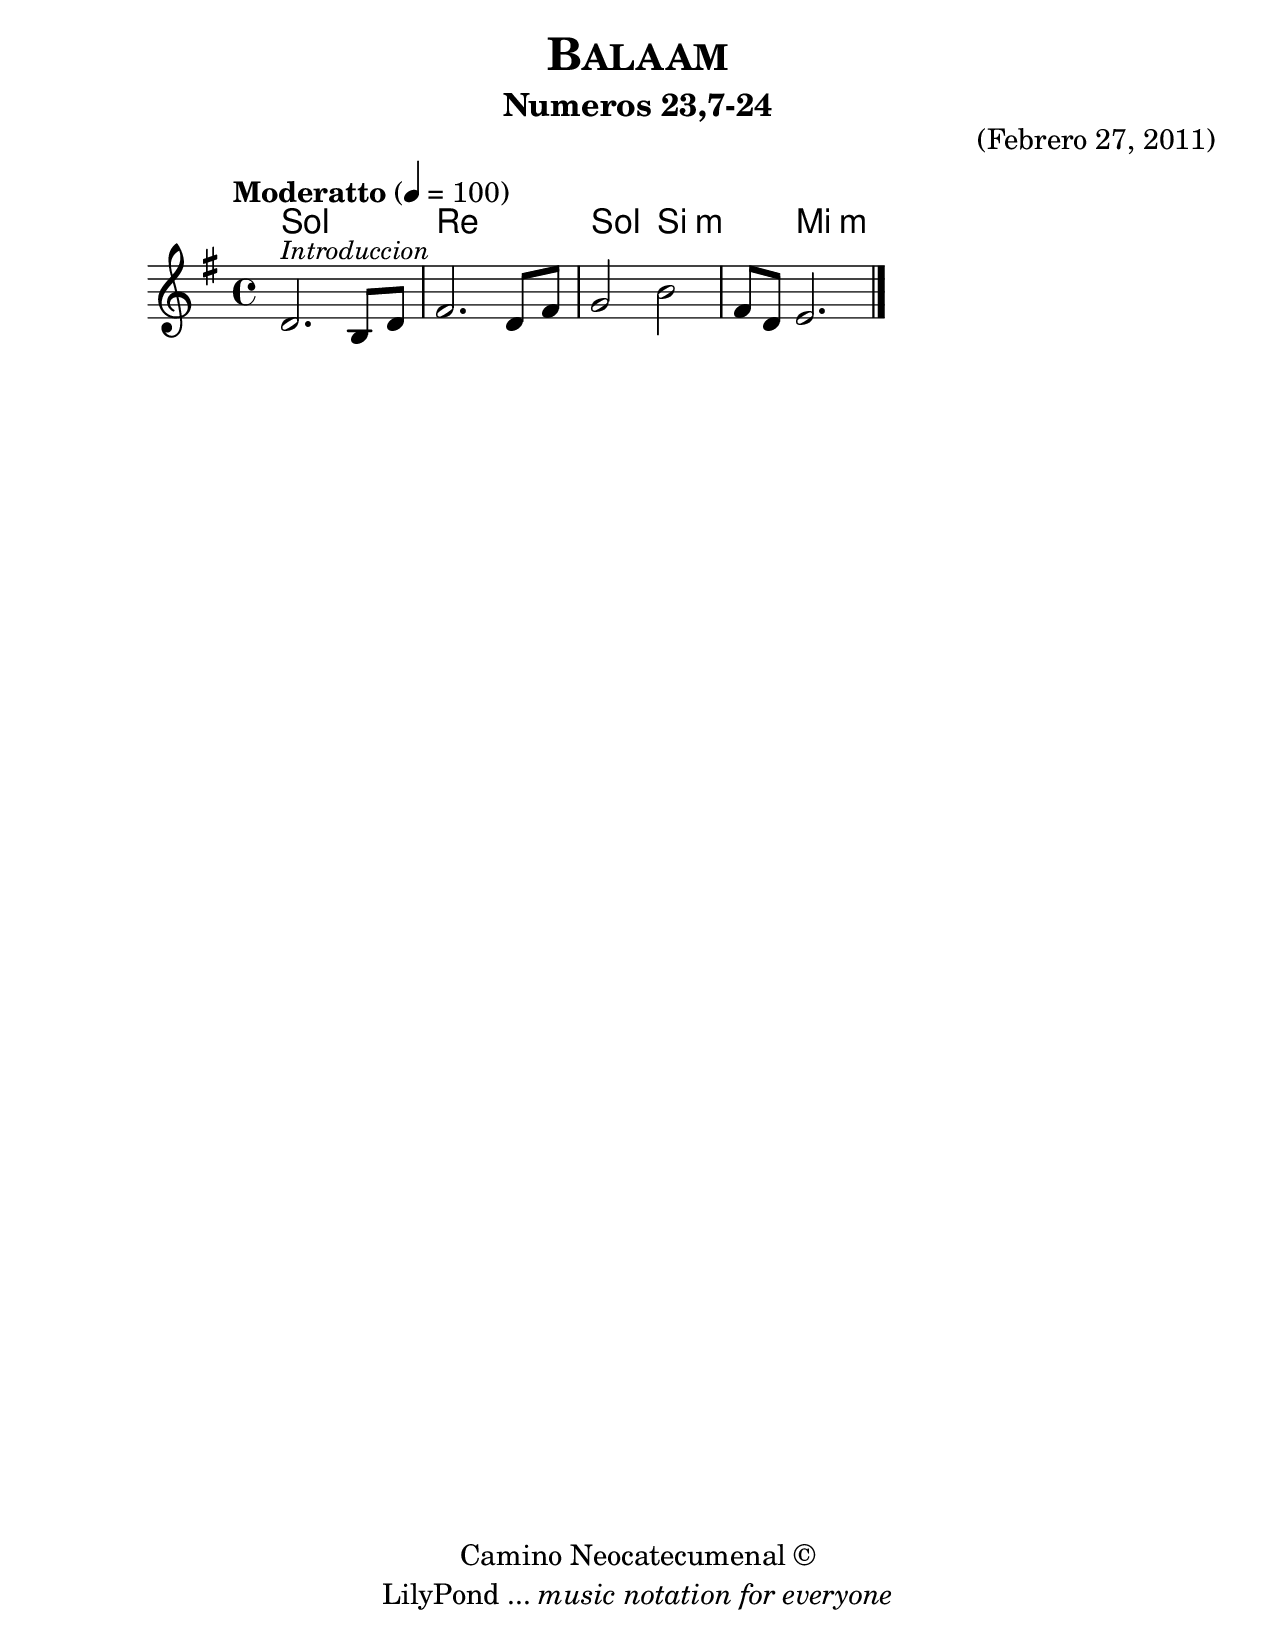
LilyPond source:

% Created on Wed Mar 02 15:19:18 CST 2011
% by search.sam@
\version "2.12.3"

#(set-global-staff-size 25)

\header {
	title = \markup { \smallCaps "Balaam" }
	subtitle = "Numeros 23,7-24" 
	opus = "(Febrero 27, 2011)"
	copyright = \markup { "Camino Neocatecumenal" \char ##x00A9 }
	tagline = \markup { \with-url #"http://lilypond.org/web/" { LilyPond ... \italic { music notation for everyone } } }
}

balaam = \new Staff {
	\time 4/4
	\tempo "Moderatto" 4 = 100 
	\set Staff.midiInstrument = "clarinet"
	\key e \minor
	\clef treble
	\relative c' { 	
 % Type notes here 
	d2.^\markup { \small \italic "Introduccion" } b8 d8 |%1
 	fis2. d8 fis8 |%2
 	g2 b2 |%3
 	fis8 d8 e2. |%4
	\bar "|."
	}
}

Abalaam = \new ChordNames {
      \set chordChanges = ##t
      \italianChords
      \chordmode { 
      	      g1 
      	      d1 
      	      g2
      	      b2.:m
      	      e2.:m
      }
}

\score {
	<<
		\Abalaam
		\balaam
	>>
	
	\midi {
	}

	\layout {
 	}
}

\paper {
	#(set-paper-size "letter")
}


